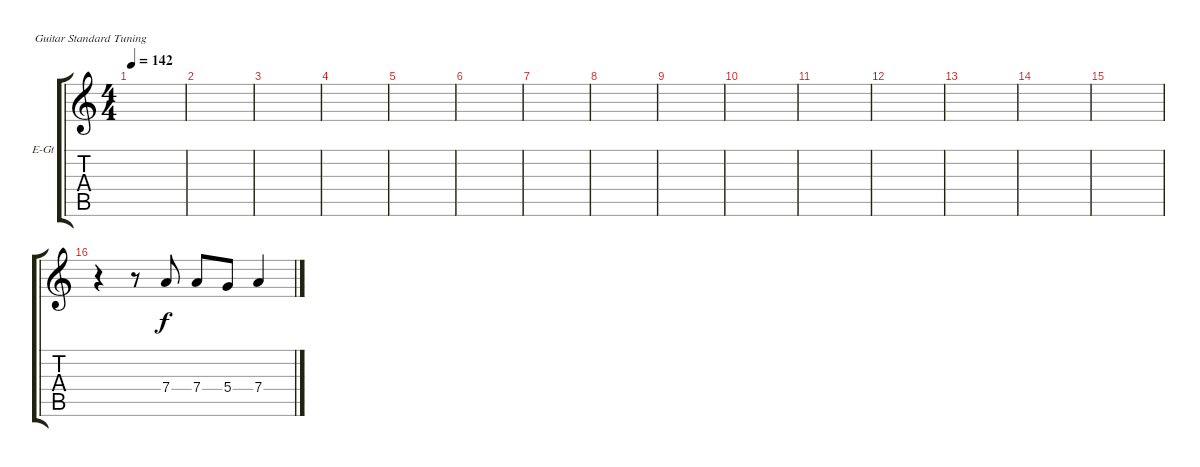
\bracketExtendMode groupsimilarinstruments
\firstSystemTrackNameOrientation horizontal
\otherSystemsTrackNameOrientation horizontal
\track ("Voice" "E-Gt") {instrument electricguitarclean}
\staff {score tabs}
\tuning (E4 B3 G3 D3 A2 E2)
\ts (4 4)
\tempo 142
\clef g2
\scale
0.333333
\ks c
|
\scale
0.333333 |
\scale
0.333333 |
\scale
0.333333 |
\scale
0.333333 |
\scale
0.333333 |
\scale
0.333333 |
\scale
0.333333 |
\scale
0.333333 |
\scale
0.333333 |
\scale
0.333333 |
\scale
0.333333 |
\scale
0.333333 |
\scale
0.333333 |
\scale
0.333333 |
\scale
0.333333 r.4 r.8 7.4.8 7.4.8 5.4.8 7.4.4
